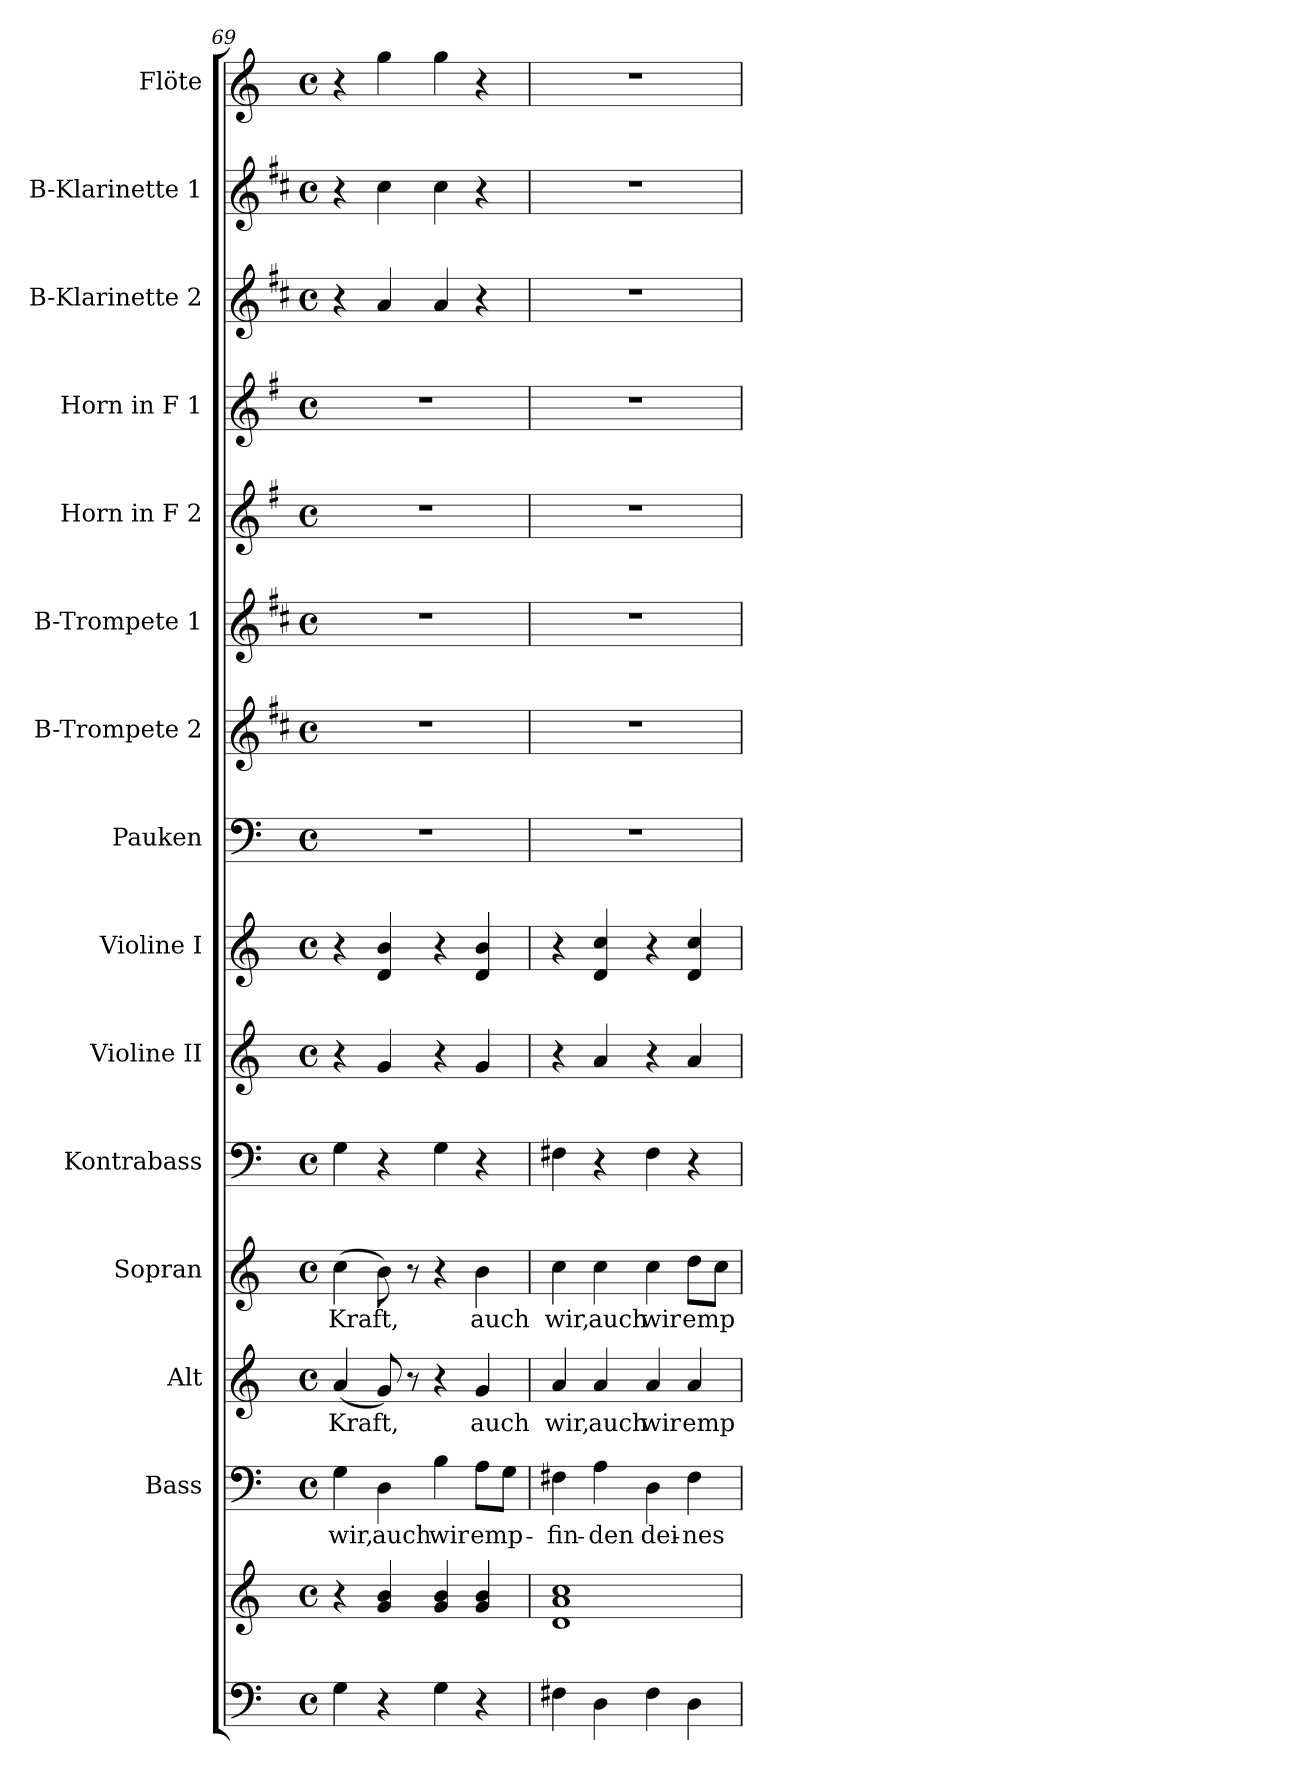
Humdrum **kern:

**kern	**kern	**kern	**text	**kern	**text	**kern	**text	**kern	**kern	**kern	**kern	**kern	**kern	**kern	**kern	**kern	**kern	**kern
*part15	*part15	*part14	*part14	*part13	*part13	*part12	*part12	*part11	*part10	*part9	*part8	*part7	*part6	*part5	*part4	*part3	*part2	*part1
*staff16	*staff15	*staff14	*staff14	*staff13	*staff13	*staff12	*staff12	*staff11	*staff10	*staff9	*staff8	*staff7	*staff6	*staff5	*staff4	*staff3	*staff2	*staff1
*	*	*I"Bass	*	*I"Alt	*	*I"Sopran	*	*I"Kontrabass	*I"Violine II	*I"Violine I	*I"Pauken	*I"B-Trompete 2	*I"B-Trompete 1	*I"Horn in F 2	*I"Horn in F 1	*I"B-Klarinette 2	*I"B-Klarinette 1	*I"Flöte
*	*	*I'B.	*	*I'A.	*	*I'S.	*	*I'Kb.	*I'Vl. II	*I'Vl. I	*I'Pk.	*I'B Trp. 2	*I'B Trp. 1	*	*	*I'B Kl. 2	*I'B Kl. 1	*I'Fl.
*clefF4	*clefG2	*clefF4	*	*clefG2	*	*clefG2	*	*clefF4	*clefG2	*clefG2	*clefF4	*clefG2	*clefG2	*clefG2	*clefG2	*clefG2	*clefG2	*clefG2
*	*	*	*	*	*	*	*	*ITrd7c12	*	*	*	*ITrd1c2	*ITrd1c2	*ITrd4c7	*ITrd4c7	*ITrd1c2	*ITrd1c2	*
*k[]	*k[]	*k[]	*	*k[]	*	*k[]	*	*k[]	*k[]	*k[]	*k[]	*k[]	*k[]	*k[]	*k[]	*k[]	*k[]	*k[]
*C:	*C:	*C:	*	*C:	*	*C:	*	*C:	*C:	*C:	*C:	*C:	*C:	*C:	*C:	*C:	*C:	*C:
*M4/4	*M4/4	*M4/4	*	*M4/4	*	*M4/4	*	*M4/4	*M4/4	*M4/4	*M4/4	*M4/4	*M4/4	*M4/4	*M4/4	*M4/4	*M4/4	*M4/4
*met(c)	*met(c)	*met(c)	*	*met(c)	*	*met(c)	*	*met(c)	*met(c)	*met(c)	*met(c)	*met(c)	*met(c)	*met(c)	*met(c)	*met(c)	*met(c)	*met(c)
=69	=69	=69	=69	=69	=69	=69	=69	=69	=69	=69	=69	=69	=69	=69	=69	=69	=69	=69
!	!	!	!LO:LY:b	!	!LO:LY:b	!	!LO:LY:b	!	!	!	!	!	!	!	!	!	!	!
4G\	4r	4G\	wir,	(<4a/	Kraft,	(>4cc\	Kraft,	4GG\	4r	4r	1r	1r	1r	1r	1r	4r	4r	4r
!	!	!	!LO:LY:b	!	!	!	!	!	!	!	!	!	!	!	!	!	!	!
4r	4g/ 4b/	4D\	auch	8g/)	.	8b\)	.	4r	4g/	4d/ 4b/	.	.	.	.	.	4g/	4b\	4gg\
.	.	.	.	8r	.	8r	.	.	.	.	.	.	.	.	.	.	.	.
!	!	!	!LO:LY:b	!	!	!	!	!	!	!	!	!	!	!	!	!	!	!
4G\	4g/ 4b/	4B\	wir	4r	.	4r	.	4GG\	4r	4r	.	.	.	.	.	4g/	4b\	4gg\
!	!	!	!LO:LY:b	!	!LO:LY:b	!	!LO:LY:b	!	!	!	!	!	!	!	!	!	!	!
4r	4g/ 4b/	8A\L	emp-	4g/	auch	4b\	auch	4r	4g/	4d/ 4b/	.	.	.	.	.	4r	4r	4r
.	.	8G\J	.	.	.	.	.	.	.	.	.	.	.	.	.	.	.	.
=70	=70	=70	=70	=70	=70	=70	=70	=70	=70	=70	=70	=70	=70	=70	=70	=70	=70	=70
!	!	!	!LO:LY:b	!	!LO:LY:b	!	!LO:LY:b	!	!	!	!	!	!	!	!	!	!	!
4F#X\	1d 1a 1cc	4F#X\	-fin-	4a/	wir,	4cc\	wir,	4FF#X\	4r	4r	1r	1r	1r	1r	1r	1r	1r	1r
!	!	!	!LO:LY:b	!	!LO:LY:b	!	!LO:LY:b	!	!	!	!	!	!	!	!	!	!	!
4D\	.	4A\	-den	4a/	auch	4cc\	auch	4r	4a/	4d/ 4cc/	.	.	.	.	.	.	.	.
!	!	!	!LO:LY:b	!	!LO:LY:b	!	!LO:LY:b	!	!	!	!	!	!	!	!	!	!	!
4F#\	.	4D\	dei-	4a/	wir	4cc\	wir	4FF#\	4r	4r	.	.	.	.	.	.	.	.
!	!	!	!LO:LY:b	!	!LO:LY:b	!	!LO:LY:b	!	!	!	!	!	!	!	!	!	!	!
4D\	.	4F#\	-nes	4a/	emp-	8dd\L	emp-	4r	4a/	4d/ 4cc/	.	.	.	.	.	.	.	.
.	.	.	.	.	.	8cc\J	.	.	.	.	.	.	.	.	.	.	.	.
=	=	=	=	=	=	=	=	=	=	=	=	=	=	=	=	=	=	=
*-	*-	*-	*-	*-	*-	*-	*-	*-	*-	*-	*-	*-	*-	*-	*-	*-	*-	*-
